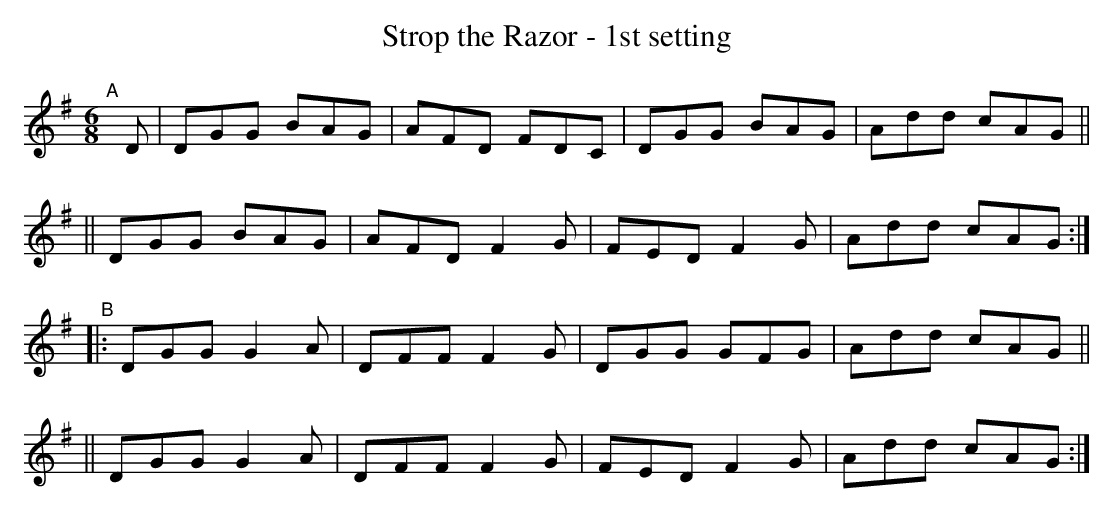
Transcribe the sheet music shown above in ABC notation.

X:1
T: Strop the Razor - 1st setting
M: 6/8
L: 1/8
K: G
"^A"[|] D \
|  DGG BAG | AFD FDC | DGG BAG | Add cAG ||
|| DGG BAG | AFD F2G | FED F2G | Add cAG :|
"^B"\
|: DGG G2A | DFF F2G | DGG GFG | Add cAG ||
|| DGG G2A | DFF F2G | FED F2G | Add cAG :|
